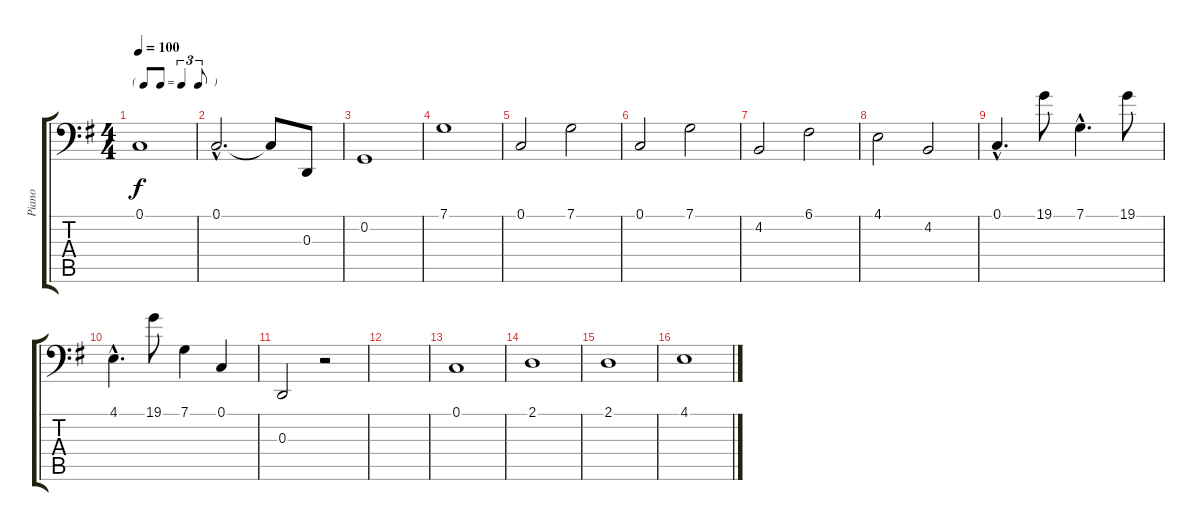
\track ("Piano" "Piano") {instrument brightacousticpiano}
\staff {score tabs}
\tuning (C3 G2 D2 A1 E1 B0) {hide}
\ts (4 4)
\tf triplet8th
\tempo 100
\clef f4
\ks g
0.1.1{dy f} |
0.1{hac}.2{d} 0.1{t}.8 0.3.8 |
0.2.1 |
7.1.1 |
0.1.2 7.1.2 |
0.1.2 7.1.2 |
4.2.2 6.1.2 |
4.1.2 4.2.2 |
0.1{hac}.4{d} 19.1.8 7.1{hac}.4{d} 19.1.8 |
4.1{hac}.4{d} 19.1.8 7.1.4 0.1.4 |
0.3.2 r.2 |
|
0.1.1 |
2.1.1 |
2.1.1 |
4.1.1
